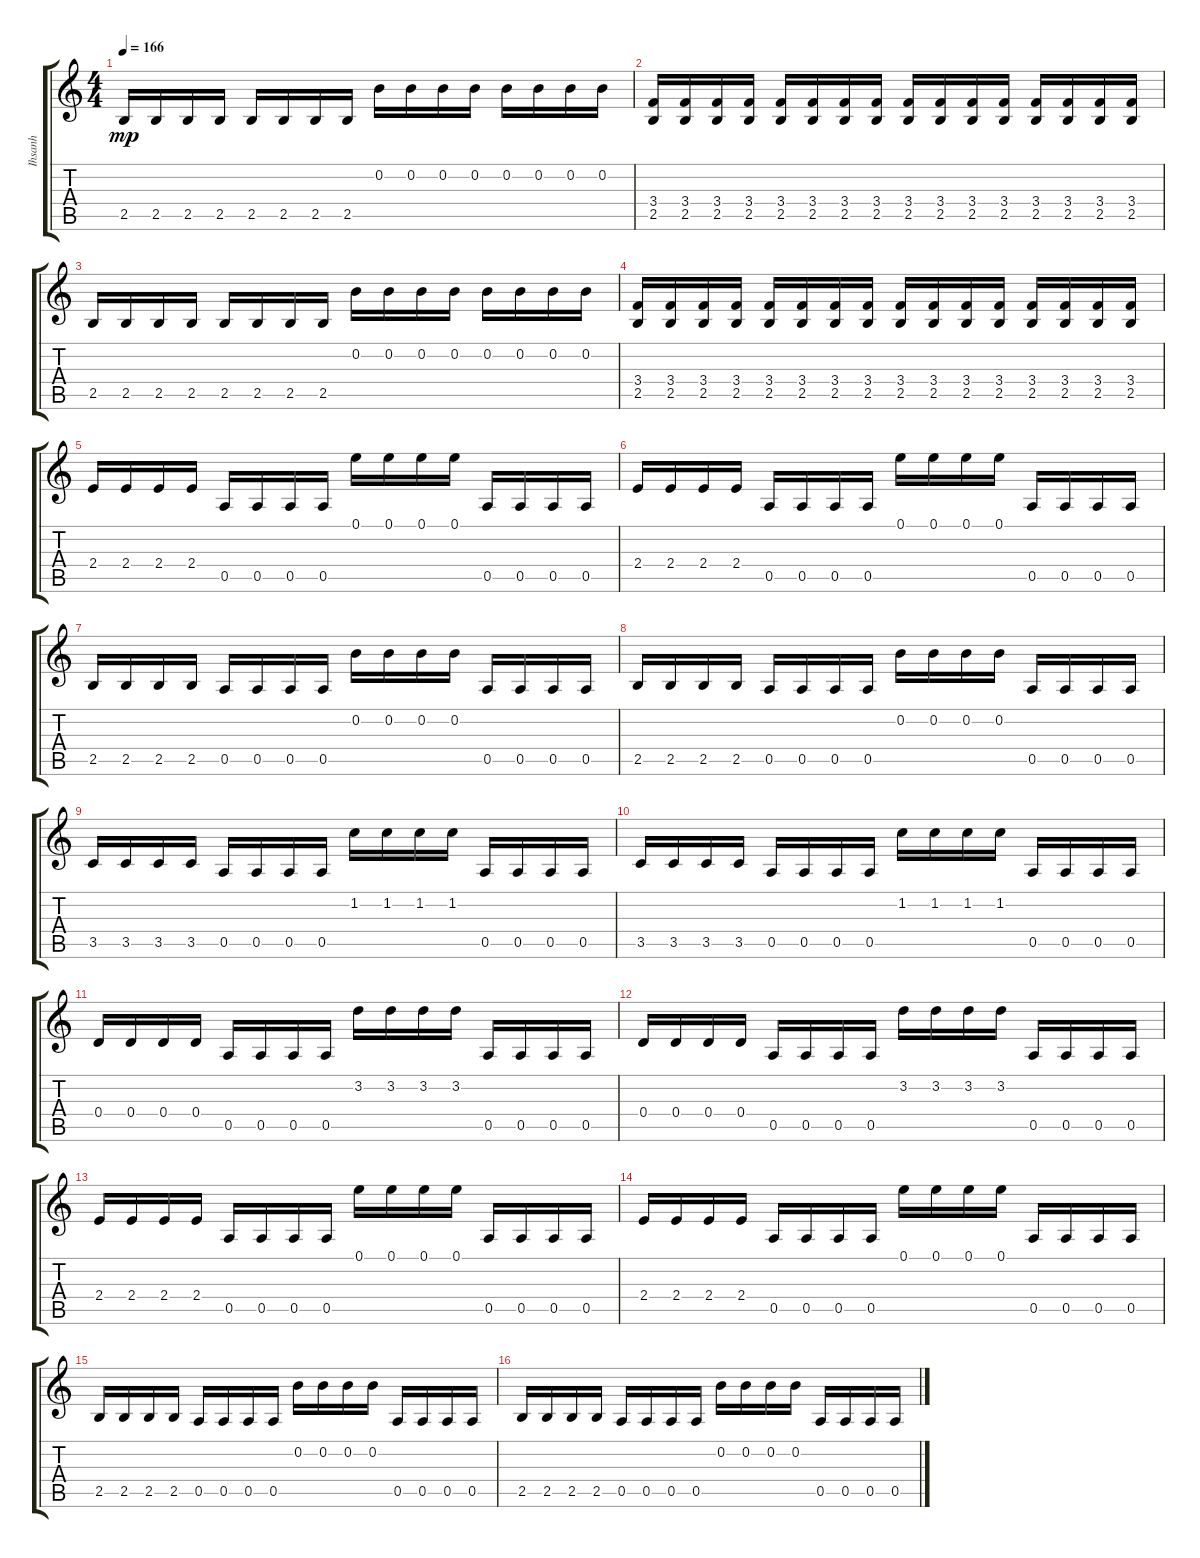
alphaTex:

\track ("Ihsanh" "Ihsanh") {instrument distortionguitar}
\staff {score tabs}
\tuning (E4 B3 G3 D3 A2 E2) {hide}
\ts (4 4)
\tempo 166
\clef g2
\ks c
2.5.16{dy mp} 2.5.16 2.5.16 2.5.16 2.5.16 2.5.16 2.5.16 2.5.16 0.2.16 0.2.16 0.2.16 0.2.16 0.2.16 0.2.16 0.2.16 0.2.16 |
(3.4 2.5).16 (3.4 2.5).16 (3.4 2.5).16 (3.4 2.5).16 (3.4 2.5).16 (3.4 2.5).16 (3.4 2.5).16 (3.4 2.5).16 (3.4 2.5).16 (3.4 2.5).16 (3.4 2.5).16 (3.4 2.5).16 (3.4 2.5).16 (3.4 2.5).16 (3.4 2.5).16 (3.4 2.5).16 |
2.5.16 2.5.16 2.5.16 2.5.16 2.5.16 2.5.16 2.5.16 2.5.16 0.2.16 0.2.16 0.2.16 0.2.16 0.2.16 0.2.16 0.2.16 0.2.16 |
(3.4 2.5).16 (3.4 2.5).16 (3.4 2.5).16 (3.4 2.5).16 (3.4 2.5).16 (3.4 2.5).16 (3.4 2.5).16 (3.4 2.5).16 (3.4 2.5).16 (3.4 2.5).16 (3.4 2.5).16 (3.4 2.5).16 (3.4 2.5).16 (3.4 2.5).16 (3.4 2.5).16 (3.4 2.5).16 |
2.4.16 2.4.16 2.4.16 2.4.16 0.5.16 0.5.16 0.5.16 0.5.16 0.1.16 0.1.16 0.1.16 0.1.16 0.5.16 0.5.16 0.5.16 0.5.16 |
2.4.16 2.4.16 2.4.16 2.4.16 0.5.16 0.5.16 0.5.16 0.5.16 0.1.16 0.1.16 0.1.16 0.1.16 0.5.16 0.5.16 0.5.16 0.5.16 |
2.5.16 2.5.16 2.5.16 2.5.16 0.5.16 0.5.16 0.5.16 0.5.16 0.2.16 0.2.16 0.2.16 0.2.16 0.5.16 0.5.16 0.5.16 0.5.16 |
2.5.16 2.5.16 2.5.16 2.5.16 0.5.16 0.5.16 0.5.16 0.5.16 0.2.16 0.2.16 0.2.16 0.2.16 0.5.16 0.5.16 0.5.16 0.5.16 |
3.5.16 3.5.16 3.5.16 3.5.16 0.5.16 0.5.16 0.5.16 0.5.16 1.2.16 1.2.16 1.2.16 1.2.16 0.5.16 0.5.16 0.5.16 0.5.16 |
3.5.16 3.5.16 3.5.16 3.5.16 0.5.16 0.5.16 0.5.16 0.5.16 1.2.16 1.2.16 1.2.16 1.2.16 0.5.16 0.5.16 0.5.16 0.5.16 |
0.4.16 0.4.16 0.4.16 0.4.16 0.5.16 0.5.16 0.5.16 0.5.16 3.2.16 3.2.16 3.2.16 3.2.16 0.5.16 0.5.16 0.5.16 0.5.16 |
0.4.16 0.4.16 0.4.16 0.4.16 0.5.16 0.5.16 0.5.16 0.5.16 3.2.16 3.2.16 3.2.16 3.2.16 0.5.16 0.5.16 0.5.16 0.5.16 |
2.4.16 2.4.16 2.4.16 2.4.16 0.5.16 0.5.16 0.5.16 0.5.16 0.1.16 0.1.16 0.1.16 0.1.16 0.5.16 0.5.16 0.5.16 0.5.16 |
2.4.16 2.4.16 2.4.16 2.4.16 0.5.16 0.5.16 0.5.16 0.5.16 0.1.16 0.1.16 0.1.16 0.1.16 0.5.16 0.5.16 0.5.16 0.5.16 |
2.5.16 2.5.16 2.5.16 2.5.16 0.5.16 0.5.16 0.5.16 0.5.16 0.2.16 0.2.16 0.2.16 0.2.16 0.5.16 0.5.16 0.5.16 0.5.16 |
2.5.16 2.5.16 2.5.16 2.5.16 0.5.16 0.5.16 0.5.16 0.5.16 0.2.16 0.2.16 0.2.16 0.2.16 0.5.16 0.5.16 0.5.16 0.5.16
